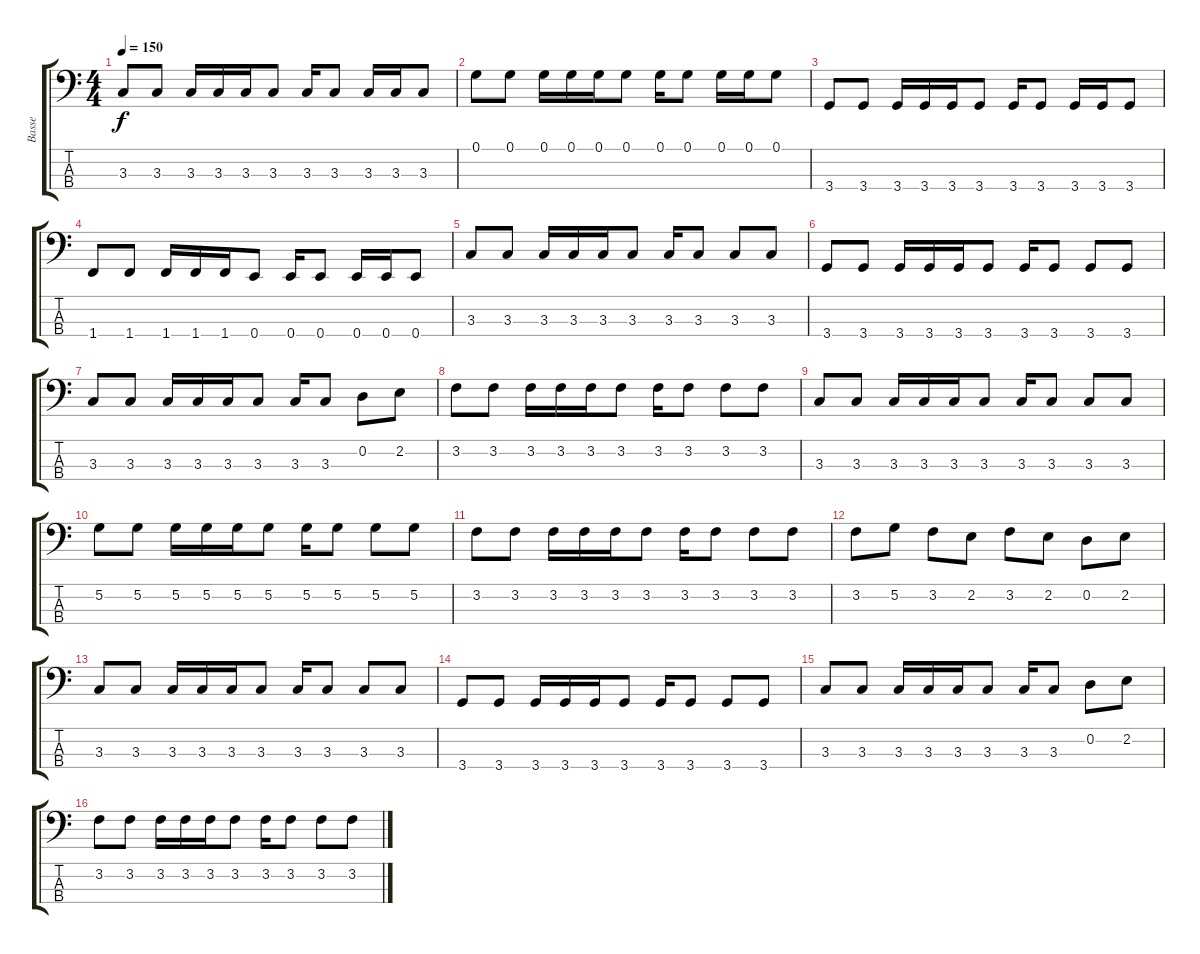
\track ("Basse" "Basse") {instrument electricbassfinger}
\staff {score tabs}
\tuning (G2 D2 A1 E1) {hide}
\ts (4 4)
\tempo 150
\clef f4
\ks c
3.3.8{dy f} 3.3.8 3.3.16 3.3.16 3.3.16 3.3.8 3.3.16 3.3.8 3.3.16 3.3.16 3.3.8 |
0.1.8 0.1.8 0.1.16 0.1.16 0.1.16 0.1.8 0.1.16 0.1.8 0.1.16 0.1.16 0.1.8 |
3.4.8 3.4.8 3.4.16 3.4.16 3.4.16 3.4.8 3.4.16 3.4.8 3.4.16 3.4.16 3.4.8 |
1.4.8 1.4.8 1.4.16 1.4.16 1.4.16 0.4.8 0.4.16 0.4.8 0.4.16 0.4.16 0.4.8 |
3.3.8 3.3.8 3.3.16 3.3.16 3.3.16 3.3.8 3.3.16 3.3.8 3.3.8 3.3.8 |
3.4.8 3.4.8 3.4.16 3.4.16 3.4.16 3.4.8 3.4.16 3.4.8 3.4.8 3.4.8 |
3.3.8 3.3.8 3.3.16 3.3.16 3.3.16 3.3.8 3.3.16 3.3.8 0.2.8 2.2.8 |
3.2.8 3.2.8 3.2.16 3.2.16 3.2.16 3.2.8 3.2.16 3.2.8 3.2.8 3.2.8 |
3.3.8 3.3.8 3.3.16 3.3.16 3.3.16 3.3.8 3.3.16 3.3.8 3.3.8 3.3.8 |
5.2.8 5.2.8 5.2.16 5.2.16 5.2.16 5.2.8 5.2.16 5.2.8 5.2.8 5.2.8 |
3.2.8 3.2.8 3.2.16 3.2.16 3.2.16 3.2.8 3.2.16 3.2.8 3.2.8 3.2.8 |
3.2.8 5.2.8 3.2.8 2.2.8 3.2.8 2.2.8 0.2.8 2.2.8 |
3.3.8 3.3.8 3.3.16 3.3.16 3.3.16 3.3.8 3.3.16 3.3.8 3.3.8 3.3.8 |
3.4.8 3.4.8 3.4.16 3.4.16 3.4.16 3.4.8 3.4.16 3.4.8 3.4.8 3.4.8 |
3.3.8 3.3.8 3.3.16 3.3.16 3.3.16 3.3.8 3.3.16 3.3.8 0.2.8 2.2.8 |
3.2.8 3.2.8 3.2.16 3.2.16 3.2.16 3.2.8 3.2.16 3.2.8 3.2.8 3.2.8
